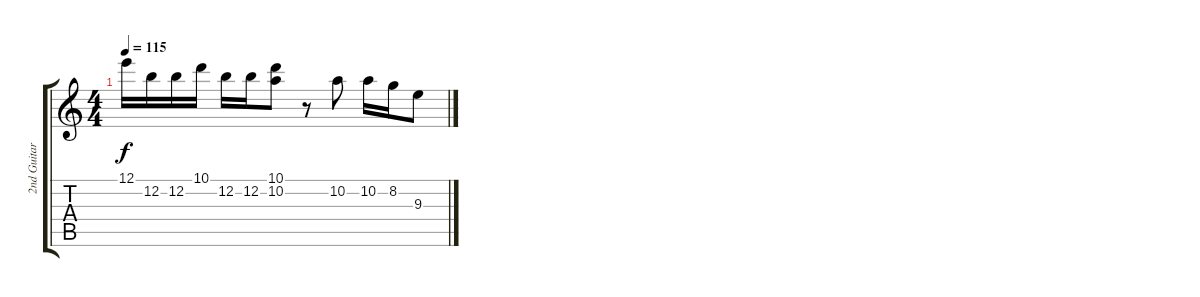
\track ("2nd Guitar" "2nd Guitar") {instrument overdrivenguitar}
\staff {score tabs}
\tuning (E4 B3 G3 D3 A2 E2) {hide}
\ts (4 4)
\tempo 115
\clef g2
\ks c
12.1.16{dy f} 12.2.16 12.2.16 10.1.16 12.2.16 12.2.16 (10.1 10.2).8 r.8 10.2.8 10.2.16 8.2.16 9.3.8
